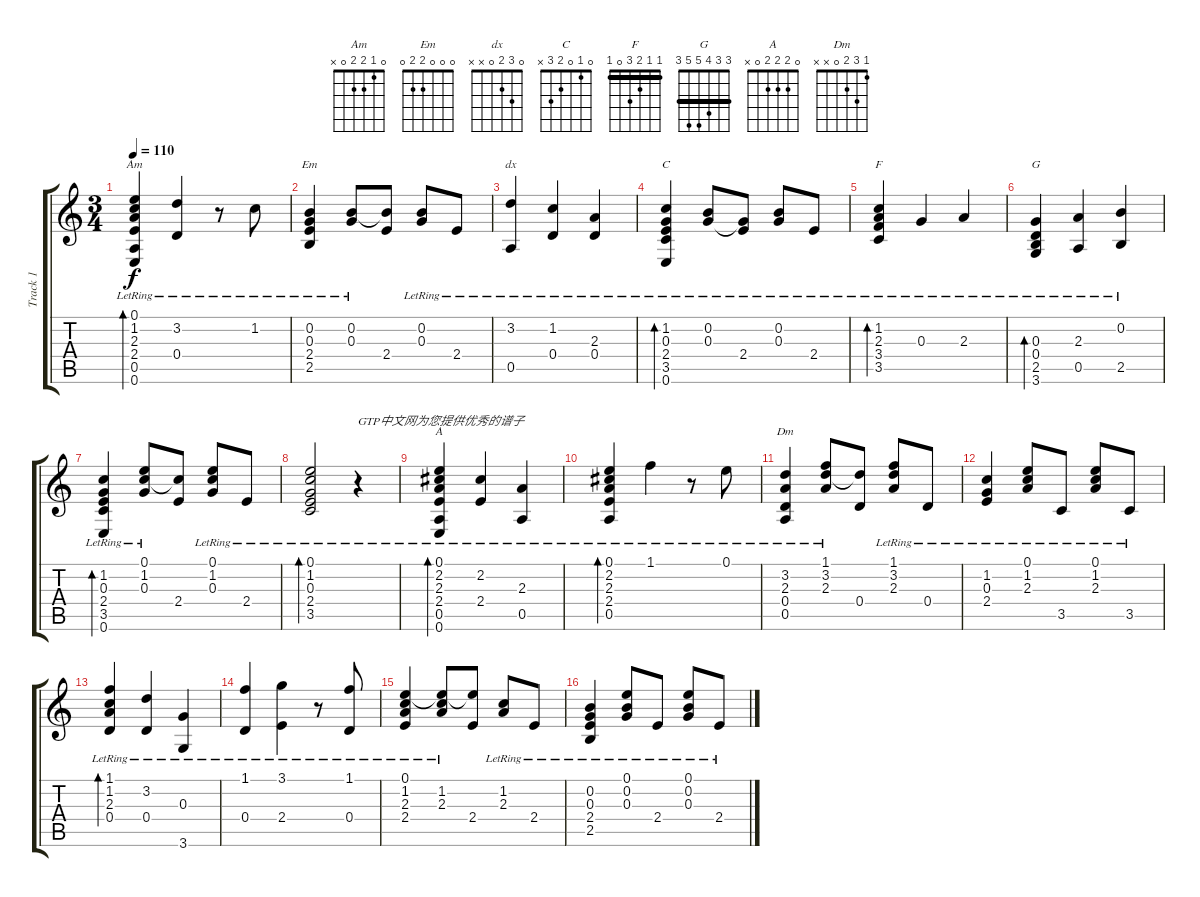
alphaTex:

\track ("Track 1" "Track 1") {instrument acousticguitarnylon}
\staff {score tabs}
\tuning (E4 B3 G3 D3 A2 E2) {hide}
\chord ("Am" 0 1 2 2 0 x)
\chord ("Em" 0 0 0 2 2 0)
\chord ("dx" 0 3 2 0 x x)
\chord ("C" 0 1 0 2 3 x)
\chord ("F" 1 1 2 3 0 1) {barre 1}
\chord ("G" 3 3 4 5 5 3) {barre 3}
\chord ("A" 0 2 2 2 0 x)
\chord ("Dm" 1 3 2 0 x x)
\ts (3 4)
\tempo 110
\clef g2
\ks c
(0.1 1.2{lr} 2.3 2.4 0.5 0.6).4{bd 120 ch "Am" dy f} (3.2{lr} 0.4).4 r.8 1.2{lr}.8 |
(0.2{lr} 0.3 2.4 2.5).4{ch "Em"} (0.2{lr} 0.3).8 (0.2{t} 2.4).8 (0.2{lr} 0.3).8 2.4{lr}.8 |
(3.2 0.5{lr}).4{ch "dx"} (1.2 0.4{lr}).4 (2.3 0.4{lr}).4 |
(1.2 0.3 2.4{lr} 3.5 0.6).4{bd 480 ch "C"} (0.2 0.3{lr}).8 (0.3{t} 2.4{lr}).8 (0.2 0.3{lr}).8 2.4{lr}.8 |
(1.2 2.3 3.4{lr} 3.5).4{bd 240 ch "F"} 0.3{lr}.4 2.3{lr}.4 |
(0.3{lr} 0.4 2.5 3.6).4{bd 240 ch "G"} (2.3{lr} 0.5).4 (0.2{lr} 2.5).4 |
(1.2{lr} 0.3 2.4 3.5 0.6).4{bd 30} (0.1 1.2{lr} 0.3).8 (1.2{t} 2.4).8 (0.1 1.2{lr} 0.3).8 2.4{lr}.8 |
(0.1 1.2 0.3 2.4{lr} 3.5).2{bd 240} r.4{txt "GTP中文网为您提供优秀的谱子"} |
(0.1 2.2 2.3 2.4{lr} 0.5 0.6).4{bd 30 ch "A"} (2.2 2.4{lr}).4 (2.3{lr} 0.5).4 |
(0.1 2.2 2.3{lr} 2.4 0.5).4{bd 120} 1.1{lr}.4 r.8 0.1{lr}.8 |
(3.2{lr} 2.3 0.4 0.5).4{ch "Dm"} (1.1 3.2{lr} 2.3).8 (3.2{t} 0.4).8 (1.1 3.2 2.3{lr}).8 0.4{lr}.8 |
(1.2 0.3 2.4{lr}).4 (0.1 1.2 2.3{lr}).8 3.5{lr}.8 (0.1 1.2 2.3{lr}).8 3.5{lr}.8 |
(1.1 1.2 2.3 0.4{lr}).4{bd 120} (3.2 0.4{lr}).4 (0.3{lr} 3.6).4 |
(1.1{lr} 0.4).4 (3.1{lr} 2.4).4 r.8 (1.1{lr} 0.4).8 |
(0.1{lr} 1.2 2.3 2.4).4 (0.1{t} 1.2{lr} 2.3).8 (0.1{t} 2.4).8 (1.2{lr} 2.3).8 2.4{lr}.8 |
(0.2 0.3 2.4{lr} 2.5).4 (0.1 0.2 0.3{lr}).8 2.4{lr}.8 (0.1 0.2 0.3{lr}).8 2.4{lr}.8
